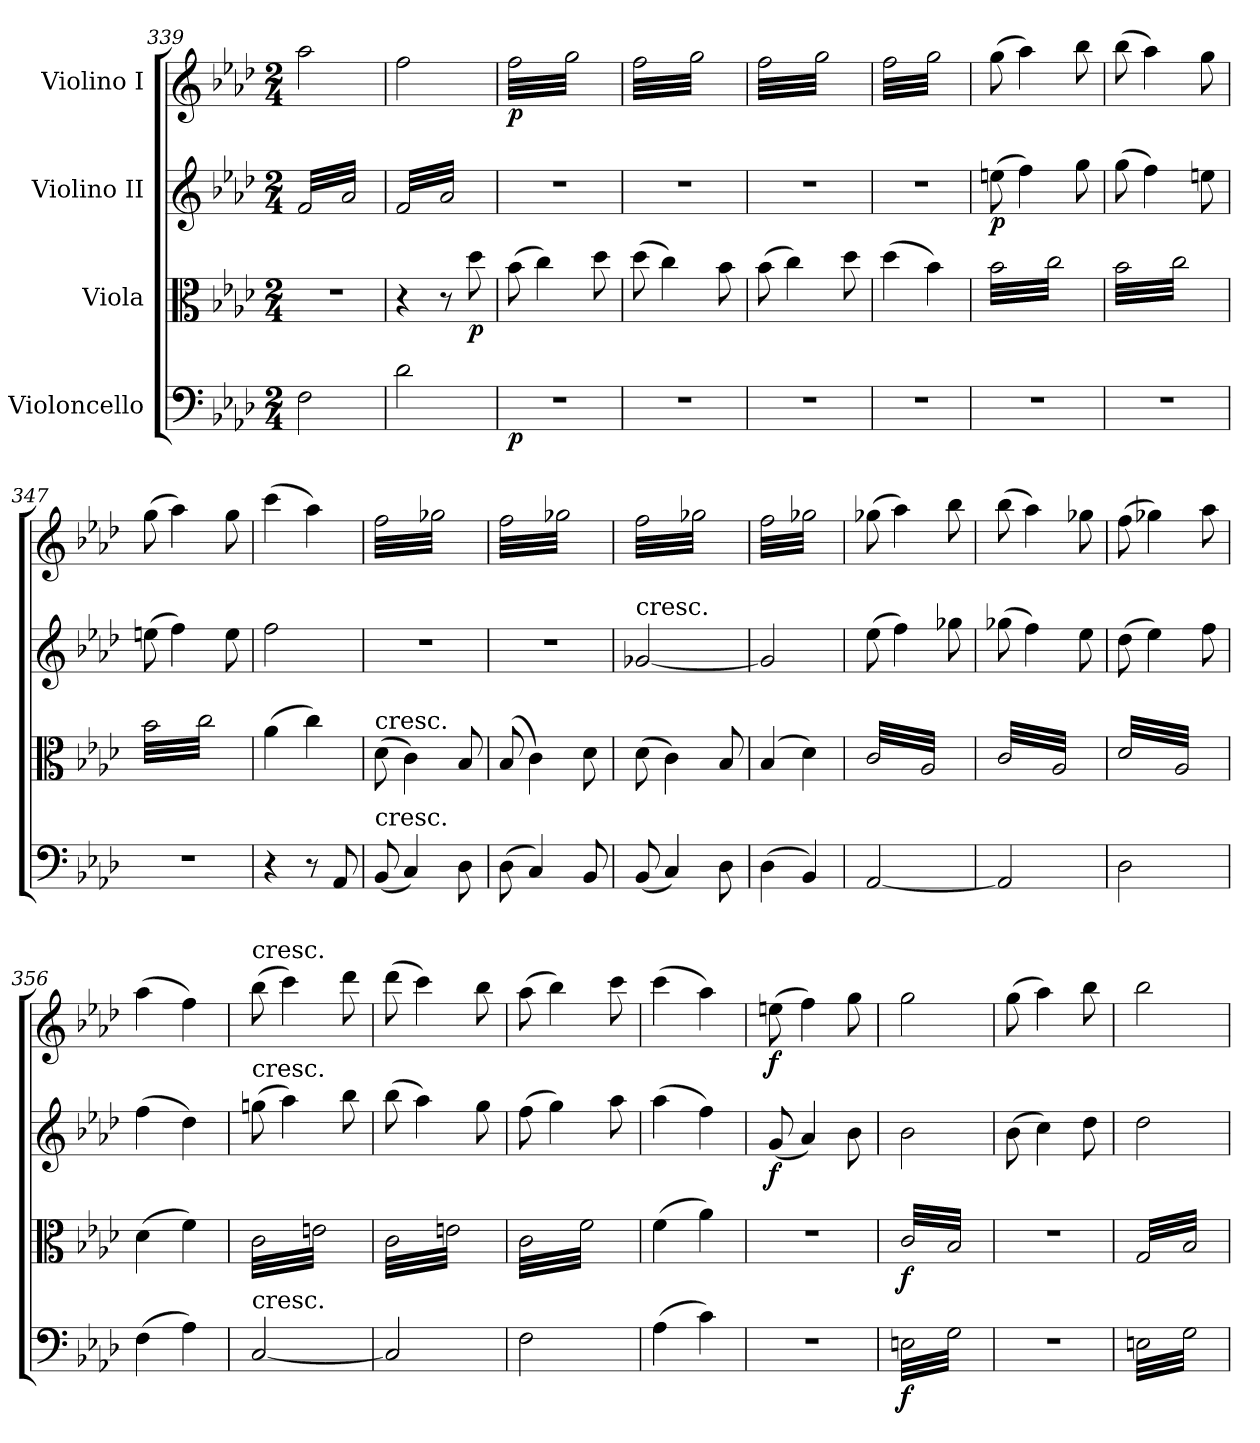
**kern	**dynam	**kern	**dynam	**kern	**dynam	**kern	**dynam
*part4	*part4	*part3	*part3	*part2	*part2	*part1	*part1
*staff4	*staff4	*staff3	*staff3	*staff2	*staff2	*staff1	*staff1
*I"Violoncello	*	*I"Viola	*	*I"Violino II	*	*I"Violino I	*
*clefF4	*	*clefC3	*	*clefG2	*	*clefG2	*
*k[b-e-a-d-]	*	*k[b-e-a-d-]	*	*k[b-e-a-d-]	*	*k[b-e-a-d-]	*
*M2/4	*	*M2/4	*	*M2/4	*	*M2/4	*
=339	=339	=339	=339	=339	=339	=339	=339
*	*	*	*	*tremolo	*	*	*
2F\	.	2r	.	(32f/LLL	.	2aa-\	.
.	.	.	.	32a-/)	.	.	.
.	.	.	.	32f/	.	.	.
.	.	.	.	32a-/)	.	.	.
.	.	.	.	32f/	.	.	.
.	.	.	.	32a-/)	.	.	.
.	.	.	.	32f/	.	.	.
.	.	.	.	32a-/)	.	.	.
.	.	.	.	32f/	.	.	.
.	.	.	.	32a-/)	.	.	.
.	.	.	.	32f/	.	.	.
.	.	.	.	32a-/)	.	.	.
.	.	.	.	32f/	.	.	.
.	.	.	.	32a-/)	.	.	.
.	.	.	.	32f/	.	.	.
.	.	.	.	32a-/)JJJ	.	.	.
=340	=340	=340	=340	=340	=340	=340	=340
2d-\	.	4r	.	(32f/LLL	.	2ff\	.
.	.	.	.	32a-/)	.	.	.
.	.	.	.	32f/	.	.	.
.	.	.	.	32a-/)	.	.	.
.	.	.	.	32f/	.	.	.
.	.	.	.	32a-/)	.	.	.
.	.	.	.	32f/	.	.	.
.	.	.	.	32a-/)	.	.	.
.	.	8r	.	32f/	.	.	.
.	.	.	.	32a-/)	.	.	.
.	.	.	.	32f/	.	.	.
.	.	.	.	32a-/)	.	.	.
!	!	!	!LO:DY:b	!	!	!	!
.	.	8dd-\	p	32f/	.	.	.
.	.	.	.	32a-/)	.	.	.
.	.	.	.	32f/	.	.	.
.	.	.	.	32a-/)JJJ	.	.	.
*	*	*	*	*Xtremolo	*	*	*
=341	=341	=341	=341	=341	=341	=341	=341
!	!LO:DY:b	!	!	!	!	!	!LO:DY:b
*	*	*	*	*	*	*tremolo	*
2r	p	(8b-\	.	2r	.	(32ff\LLL	p
.	.	.	.	.	.	32gg\	.
.	.	.	.	.	.	32ff\	.
.	.	.	.	.	.	32gg\	.
.	.	4cc\)	.	.	.	32ff\	.
.	.	.	.	.	.	32gg\	.
.	.	.	.	.	.	32ff\	.
.	.	.	.	.	.	32gg\	.
.	.	.	.	.	.	32ff\	.
.	.	.	.	.	.	32gg\	.
.	.	.	.	.	.	32ff\	.
.	.	.	.	.	.	32gg\	.
.	.	8dd-\	.	.	.	32ff\	.
.	.	.	.	.	.	32gg\	.
.	.	.	.	.	.	32ff\	.
.	.	.	.	.	.	32gg\JJJ	.
=342	=342	=342	=342	=342	=342	=342	=342
2r	.	(8dd-\	.	2r	.	32ff\LLL	.
.	.	.	.	.	.	32gg\)	.
.	.	.	.	.	.	32ff\	.
.	.	.	.	.	.	32gg\)	.
.	.	4cc\)	.	.	.	32ff\	.
.	.	.	.	.	.	32gg\)	.
.	.	.	.	.	.	32ff\	.
.	.	.	.	.	.	32gg\)	.
.	.	.	.	.	.	32ff\	.
.	.	.	.	.	.	32gg\)	.
.	.	.	.	.	.	32ff\	.
.	.	.	.	.	.	32gg\)	.
.	.	8b-\	.	.	.	32ff\	.
.	.	.	.	.	.	32gg\)	.
.	.	.	.	.	.	32ff\	.
.	.	.	.	.	.	32gg\)JJJ	.
=343	=343	=343	=343	=343	=343	=343	=343
2r	.	(8b-\	.	2r	.	(32ff\LLL	.
.	.	.	.	.	.	32gg\	.
.	.	.	.	.	.	32ff\	.
.	.	.	.	.	.	32gg\	.
.	.	4cc\)	.	.	.	32ff\	.
.	.	.	.	.	.	32gg\	.
.	.	.	.	.	.	32ff\	.
.	.	.	.	.	.	32gg\	.
.	.	.	.	.	.	32ff\	.
.	.	.	.	.	.	32gg\	.
.	.	.	.	.	.	32ff\	.
.	.	.	.	.	.	32gg\	.
.	.	8dd-\	.	.	.	32ff\	.
.	.	.	.	.	.	32gg\	.
.	.	.	.	.	.	32ff\	.
.	.	.	.	.	.	32gg\JJJ	.
=344	=344	=344	=344	=344	=344	=344	=344
2r	.	(4dd-\	.	2r	.	32ff\LLL	.
.	.	.	.	.	.	32gg\)	.
.	.	.	.	.	.	32ff\	.
.	.	.	.	.	.	32gg\)	.
.	.	.	.	.	.	32ff\	.
.	.	.	.	.	.	32gg\)	.
.	.	.	.	.	.	32ff\	.
.	.	.	.	.	.	32gg\)	.
.	.	4b-\)	.	.	.	32ff\	.
.	.	.	.	.	.	32gg\)	.
.	.	.	.	.	.	32ff\	.
.	.	.	.	.	.	32gg\)	.
.	.	.	.	.	.	32ff\	.
.	.	.	.	.	.	32gg\)	.
.	.	.	.	.	.	32ff\	.
.	.	.	.	.	.	32gg\)JJJ	.
*	*	*	*	*	*	*Xtremolo	*
=345	=345	=345	=345	=345	=345	=345	=345
!	!	!	!	!	!LO:DY:b	!	!
*	*	*tremolo	*	*	*	*	*
2r	.	(32b-\LLL	.	(8een\	p	(8gg\	.
.	.	32cc\	.	.	.	.	.
.	.	32b-\	.	.	.	.	.
.	.	32cc\	.	.	.	.	.
.	.	32b-\	.	4ff\)	.	4aa-\)	.
.	.	32cc\	.	.	.	.	.
.	.	32b-\	.	.	.	.	.
.	.	32cc\	.	.	.	.	.
.	.	32b-\	.	.	.	.	.
.	.	32cc\	.	.	.	.	.
.	.	32b-\	.	.	.	.	.
.	.	32cc\	.	.	.	.	.
.	.	32b-\	.	8gg\	.	8bb-\	.
.	.	32cc\	.	.	.	.	.
.	.	32b-\	.	.	.	.	.
.	.	32cc\JJJ	.	.	.	.	.
!!LO:PB:g=z
=346	=346	=346	=346	=346	=346	=346	=346
2r	.	32b-\LLL	.	(8gg\	.	(8bb-\	.
.	.	32cc\)	.	.	.	.	.
.	.	32b-\	.	.	.	.	.
.	.	32cc\)	.	.	.	.	.
.	.	32b-\	.	4ff\)	.	4aa-\)	.
.	.	32cc\)	.	.	.	.	.
.	.	32b-\	.	.	.	.	.
.	.	32cc\)	.	.	.	.	.
.	.	32b-\	.	.	.	.	.
.	.	32cc\)	.	.	.	.	.
.	.	32b-\	.	.	.	.	.
.	.	32cc\)	.	.	.	.	.
.	.	32b-\	.	8een\	.	8gg\	.
.	.	32cc\)	.	.	.	.	.
.	.	32b-\	.	.	.	.	.
.	.	32cc\)JJJ	.	.	.	.	.
=347	=347	=347	=347	=347	=347	=347	=347
2r	.	(32b-\LLL	.	(8een\	.	(8gg\	.
.	.	32cc\)	.	.	.	.	.
.	.	32b-\	.	.	.	.	.
.	.	32cc\)	.	.	.	.	.
.	.	32b-\	.	4ff\)	.	4aa-\)	.
.	.	32cc\)	.	.	.	.	.
.	.	32b-\	.	.	.	.	.
.	.	32cc\)	.	.	.	.	.
.	.	32b-\	.	.	.	.	.
.	.	32cc\)	.	.	.	.	.
.	.	32b-\	.	.	.	.	.
.	.	32cc\)	.	.	.	.	.
.	.	32b-\	.	8ee\	.	8gg\	.
.	.	32cc\)	.	.	.	.	.
.	.	32b-\	.	.	.	.	.
.	.	32cc\)JJJ	.	.	.	.	.
*	*	*Xtremolo	*	*	*	*	*
=348	=348	=348	=348	=348	=348	=348	=348
4r	.	(4a-\	.	2ff\	.	(4ccc\	.
.	.	.	.	.	.	.	.
.	.	.	.	.	.	.	.
.	.	.	.	.	.	.	.
.	.	.	.	.	.	.	.
.	.	.	.	.	.	.	.
.	.	.	.	.	.	.	.
.	.	.	.	.	.	.	.
8r	.	4cc\)	.	.	.	4aa-\)	.
8AA-/	.	.	.	.	.	.	.
=349	=349	=349	=349	=349	=349	=349	=349
!	!	!	!	!	!	!LO:TX:a:t=cresc.	!
!	!	!LO:TX:a:t=cresc.	!	!	!	!	!
!LO:TX:a:t=cresc.	!	!	!	!	!	!	!
*	*	*	*	*	*	*tremolo	*
(8BB-/	.	(8d-\	.	2r	.	(32ff\LLL	.
.	.	.	.	.	.	32gg-X\	.
.	.	.	.	.	.	32ff\	.
.	.	.	.	.	.	32gg-X\	.
4C/)	.	4c\)	.	.	.	32ff\	.
.	.	.	.	.	.	32gg-X\	.
.	.	.	.	.	.	32ff\	.
.	.	.	.	.	.	32gg-X\	.
.	.	.	.	.	.	32ff\	.
.	.	.	.	.	.	32gg-X\	.
.	.	.	.	.	.	32ff\	.
.	.	.	.	.	.	32gg-X\	.
8D-\	.	8B-/	.	.	.	32ff\	.
.	.	.	.	.	.	32gg-X\	.
.	.	.	.	.	.	32ff\	.
.	.	.	.	.	.	32gg-X\JJJ	.
=350	=350	=350	=350	=350	=350	=350	=350
(8D-\	.	(8B-/	.	2r	.	32ff\LLL	.
.	.	.	.	.	.	32gg-X\)	.
.	.	.	.	.	.	32ff\	.
.	.	.	.	.	.	32gg-X\)	.
4C/)	.	4c\)	.	.	.	32ff\	.
.	.	.	.	.	.	32gg-X\)	.
.	.	.	.	.	.	32ff\	.
.	.	.	.	.	.	32gg-X\)	.
.	.	.	.	.	.	32ff\	.
.	.	.	.	.	.	32gg-X\)	.
.	.	.	.	.	.	32ff\	.
.	.	.	.	.	.	32gg-X\)	.
8BB-/	.	8d-\	.	.	.	32ff\	.
.	.	.	.	.	.	32gg-X\)	.
.	.	.	.	.	.	32ff\	.
.	.	.	.	.	.	32gg-X\)JJJ	.
=351	=351	=351	=351	=351	=351	=351	=351
!	!	!	!	!LO:TX:a:t=cresc.	!	!	!
(8BB-/	.	(8d-\	.	[2g-X/	.	(32ff\LLL	.
.	.	.	.	.	.	32gg-X\	.
.	.	.	.	.	.	32ff\	.
.	.	.	.	.	.	32gg-X\	.
4C/)	.	4c\)	.	.	.	32ff\	.
.	.	.	.	.	.	32gg-X\	.
.	.	.	.	.	.	32ff\	.
.	.	.	.	.	.	32gg-X\	.
.	.	.	.	.	.	32ff\	.
.	.	.	.	.	.	32gg-X\	.
.	.	.	.	.	.	32ff\	.
.	.	.	.	.	.	32gg-X\	.
8D-\	.	8B-/	.	.	.	32ff\	.
.	.	.	.	.	.	32gg-X\	.
.	.	.	.	.	.	32ff\	.
.	.	.	.	.	.	32gg-X\JJJ	.
=352	=352	=352	=352	=352	=352	=352	=352
(4D-\	.	(4B-/	.	2g-/]	.	32ff\LLL	.
.	.	.	.	.	.	32gg-X\)	.
.	.	.	.	.	.	32ff\	.
.	.	.	.	.	.	32gg-X\)	.
.	.	.	.	.	.	32ff\	.
.	.	.	.	.	.	32gg-X\)	.
.	.	.	.	.	.	32ff\	.
.	.	.	.	.	.	32gg-X\)	.
4BB-/)	.	4d-\)	.	.	.	32ff\	.
.	.	.	.	.	.	32gg-X\)	.
.	.	.	.	.	.	32ff\	.
.	.	.	.	.	.	32gg-X\)	.
.	.	.	.	.	.	32ff\	.
.	.	.	.	.	.	32gg-X\)	.
.	.	.	.	.	.	32ff\	.
.	.	.	.	.	.	32gg-X\)JJJ	.
*	*	*	*	*	*	*Xtremolo	*
=353	=353	=353	=353	=353	=353	=353	=353
*	*	*tremolo	*	*	*	*	*
[2AA-/	.	(32c/LLL	.	(8ee-\	.	(8gg-X\	.
.	.	32A-/	.	.	.	.	.
.	.	32c/	.	.	.	.	.
.	.	32A-/	.	.	.	.	.
.	.	32c/	.	4ff\)	.	4aa-\)	.
.	.	32A-/	.	.	.	.	.
.	.	32c/	.	.	.	.	.
.	.	32A-/	.	.	.	.	.
.	.	32c/	.	.	.	.	.
.	.	32A-/	.	.	.	.	.
.	.	32c/	.	.	.	.	.
.	.	32A-/	.	.	.	.	.
.	.	32c/	.	8gg-X\	.	8bb-\	.
.	.	32A-/	.	.	.	.	.
.	.	32c/	.	.	.	.	.
.	.	32A-/JJJ	.	.	.	.	.
=354	=354	=354	=354	=354	=354	=354	=354
2AA-/]	.	32c/LLL	.	(8gg-X\	.	(8bb-\	.
.	.	32A-/)	.	.	.	.	.
.	.	32c/	.	.	.	.	.
.	.	32A-/)	.	.	.	.	.
.	.	32c/	.	4ff\)	.	4aa-\)	.
.	.	32A-/)	.	.	.	.	.
.	.	32c/	.	.	.	.	.
.	.	32A-/)	.	.	.	.	.
.	.	32c/	.	.	.	.	.
.	.	32A-/)	.	.	.	.	.
.	.	32c/	.	.	.	.	.
.	.	32A-/)	.	.	.	.	.
.	.	32c/	.	8ee-\	.	8gg-X\	.
.	.	32A-/)	.	.	.	.	.
.	.	32c/	.	.	.	.	.
.	.	32A-/)JJJ	.	.	.	.	.
!!LO:LB:g=z
=355	=355	=355	=355	=355	=355	=355	=355
2D-\	.	(32d-/LLL	.	(8dd-\	.	(8ff\	.
.	.	32A-/)	.	.	.	.	.
.	.	32d-/	.	.	.	.	.
.	.	32A-/)	.	.	.	.	.
.	.	32d-/	.	4ee-\)	.	4gg-X\)	.
.	.	32A-/)	.	.	.	.	.
.	.	32d-/	.	.	.	.	.
.	.	32A-/)	.	.	.	.	.
.	.	32d-/	.	.	.	.	.
.	.	32A-/)	.	.	.	.	.
.	.	32d-/	.	.	.	.	.
.	.	32A-/)	.	.	.	.	.
.	.	32d-/	.	8ff\	.	8aa-\	.
.	.	32A-/)	.	.	.	.	.
.	.	32d-/	.	.	.	.	.
.	.	32A-/)JJJ	.	.	.	.	.
*	*	*Xtremolo	*	*	*	*	*
=356	=356	=356	=356	=356	=356	=356	=356
(4F\	.	(4d-\	.	(4ff\	.	(4aa-\	.
.	.	.	.	.	.	.	.
.	.	.	.	.	.	.	.
.	.	.	.	.	.	.	.
.	.	.	.	.	.	.	.
.	.	.	.	.	.	.	.
.	.	.	.	.	.	.	.
.	.	.	.	.	.	.	.
4A-\)	.	4f\)	.	4dd-\)	.	4ff\)	.
=357	=357	=357	=357	=357	=357	=357	=357
!	!	!	!	!	!	!LO:TX:a:t=cresc.	!
!	!	!	!	!LO:TX:a:t=cresc.	!	!	!
!	!	!LO:TX:a:t=cresc.	!	!	!	!	!
!LO:TX:a:t=cresc.	!	!	!	!	!	!	!
*	*	*tremolo	*	*	*	*	*
[2C/	.	(32c\LLL	.	(8ggn\	.	(8bb-\	.
.	.	32en\	.	.	.	.	.
.	.	32c\	.	.	.	.	.
.	.	32en\	.	.	.	.	.
.	.	32c\	.	4aa-\)	.	4ccc\)	.
.	.	32en\	.	.	.	.	.
.	.	32c\	.	.	.	.	.
.	.	32en\	.	.	.	.	.
.	.	32c\	.	.	.	.	.
.	.	32en\	.	.	.	.	.
.	.	32c\	.	.	.	.	.
.	.	32en\	.	.	.	.	.
.	.	32c\	.	8bb-\	.	8ddd-\	.
.	.	32en\	.	.	.	.	.
.	.	32c\	.	.	.	.	.
.	.	32en\JJJ	.	.	.	.	.
=358	=358	=358	=358	=358	=358	=358	=358
2C/]	.	32c\LLL	.	(8bb-\	.	(8ddd-\	.
.	.	32en\)	.	.	.	.	.
.	.	32c\	.	.	.	.	.
.	.	32en\)	.	.	.	.	.
.	.	32c\	.	4aa-\)	.	4ccc\)	.
.	.	32en\)	.	.	.	.	.
.	.	32c\	.	.	.	.	.
.	.	32en\)	.	.	.	.	.
.	.	32c\	.	.	.	.	.
.	.	32en\)	.	.	.	.	.
.	.	32c\	.	.	.	.	.
.	.	32en\)	.	.	.	.	.
.	.	32c\	.	8gg\	.	8bb-\	.
.	.	32en\)	.	.	.	.	.
.	.	32c\	.	.	.	.	.
.	.	32en\)JJJ	.	.	.	.	.
=359	=359	=359	=359	=359	=359	=359	=359
2F\	.	(32c\LLL	.	(8ff\	.	(8aa-\	.
.	.	32f\)	.	.	.	.	.
.	.	32c\	.	.	.	.	.
.	.	32f\)	.	.	.	.	.
.	.	32c\	.	4gg\)	.	4bb-\)	.
.	.	32f\)	.	.	.	.	.
.	.	32c\	.	.	.	.	.
.	.	32f\)	.	.	.	.	.
.	.	32c\	.	.	.	.	.
.	.	32f\)	.	.	.	.	.
.	.	32c\	.	.	.	.	.
.	.	32f\)	.	.	.	.	.
.	.	32c\	.	8aa-\	.	8ccc\	.
.	.	32f\)	.	.	.	.	.
.	.	32c\	.	.	.	.	.
.	.	32f\)JJJ	.	.	.	.	.
*	*	*Xtremolo	*	*	*	*	*
=360	=360	=360	=360	=360	=360	=360	=360
(4A-\	.	(4f\	.	(4aa-\	.	(4ccc\	.
.	.	.	.	.	.	.	.
.	.	.	.	.	.	.	.
.	.	.	.	.	.	.	.
.	.	.	.	.	.	.	.
.	.	.	.	.	.	.	.
.	.	.	.	.	.	.	.
.	.	.	.	.	.	.	.
4c\)	.	4a-\)	.	4ff\)	.	4aa-\)	.
=361	=361	=361	=361	=361	=361	=361	=361
!	!	!	!	!	!LO:DY:b	!	!LO:DY:b
2r	.	2r	.	(8g/	f	(8een\	f
.	.	.	.	4a-/)	.	4ff\)	.
.	.	.	.	8b-\	.	8gg\	.
=362	=362	=362	=362	=362	=362	=362	=362
!	!LO:DY:b	!	!LO:DY:b	!	!	!	!
*tremolo	*	*	*	*	*	*	*
*	*	*tremolo	*	*	*	*	*
(32En\LLL	f	(32c/LLL	f	2b-\	.	2gg\	.
32G\)	.	32B-/)	.	.	.	.	.
32En\	.	32c/	.	.	.	.	.
32G\)	.	32B-/)	.	.	.	.	.
32En\	.	32c/	.	.	.	.	.
32G\)	.	32B-/)	.	.	.	.	.
32En\	.	32c/	.	.	.	.	.
32G\)	.	32B-/)	.	.	.	.	.
32En\	.	32c/	.	.	.	.	.
32G\)	.	32B-/)	.	.	.	.	.
32En\	.	32c/	.	.	.	.	.
32G\)	.	32B-/)	.	.	.	.	.
32En\	.	32c/	.	.	.	.	.
32G\)	.	32B-/)	.	.	.	.	.
32En\	.	32c/	.	.	.	.	.
32G\)JJJ	.	32B-/)JJJ	.	.	.	.	.
=363	=363	=363	=363	=363	=363	=363	=363
2r	.	2r	.	(8b-\	.	(8gg\	.
.	.	.	.	.	.	.	.
.	.	.	.	.	.	.	.
.	.	.	.	.	.	.	.
.	.	.	.	4cc\)	.	4aa-\)	.
.	.	.	.	.	.	.	.
.	.	.	.	.	.	.	.
.	.	.	.	.	.	.	.
.	.	.	.	8dd-\	.	8bb-\	.
=364	=364	=364	=364	=364	=364	=364	=364
(32En\LLL	.	(32G/LLL	.	2dd-\	.	2bb-\	.
32G\)	.	32B-/)	.	.	.	.	.
32En\	.	32G/	.	.	.	.	.
32G\)	.	32B-/)	.	.	.	.	.
32En\	.	32G/	.	.	.	.	.
32G\)	.	32B-/)	.	.	.	.	.
32En\	.	32G/	.	.	.	.	.
32G\)	.	32B-/)	.	.	.	.	.
32En\	.	32G/	.	.	.	.	.
32G\)	.	32B-/)	.	.	.	.	.
32En\	.	32G/	.	.	.	.	.
32G\)	.	32B-/)	.	.	.	.	.
32En\	.	32G/	.	.	.	.	.
32G\)	.	32B-/)	.	.	.	.	.
32En\	.	32G/	.	.	.	.	.
32G\)JJJ	.	32B-/)JJJ	.	.	.	.	.
*	*	*Xtremolo	*	*	*	*	*
*Xtremolo	*	*	*	*	*	*	*
.	.	.	.	.	.	.	.
.	.	.	.	.	.	.	.
.	.	.	.	.	.	.	.
.	.	.	.	.	.	.	.
.	.	.	.	.	.	.	.
.	.	.	.	.	.	.	.
.	.	.	.	.	.	.	.
.	.	.	.	.	.	.	.
=	=	=	=	=	=	=	=
*-	*-	*-	*-	*-	*-	*-	*-
